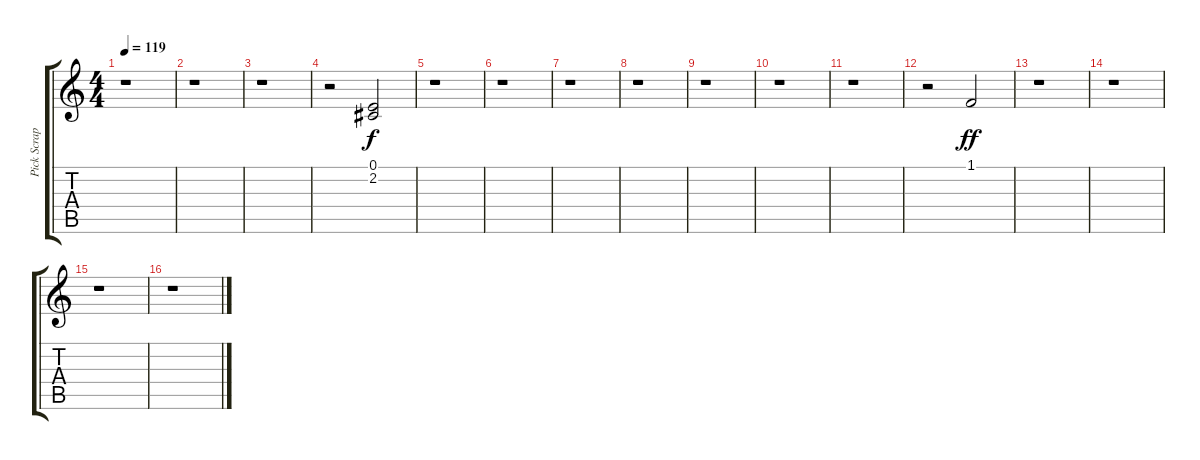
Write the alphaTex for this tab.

\track ("Pick Scrape                     " "Pick Scrap") {instrument lead1square}
\staff {score tabs}
\tuning (E4 B3 G3 D3 A2 E2) {hide}
\ts (4 4)
\tempo 119
\clef g2
\ks c
r.1{dy ff} |
r.1 |
r.1 |
r.2 (0.1 2.2).2{dy f} |
r.1 |
r.1 |
r.1 |
r.1 |
r.1 |
r.1 |
r.1 |
r.2 1.1.2{dy ff} |
r.1 |
r.1 |
r.1 |
r.1
